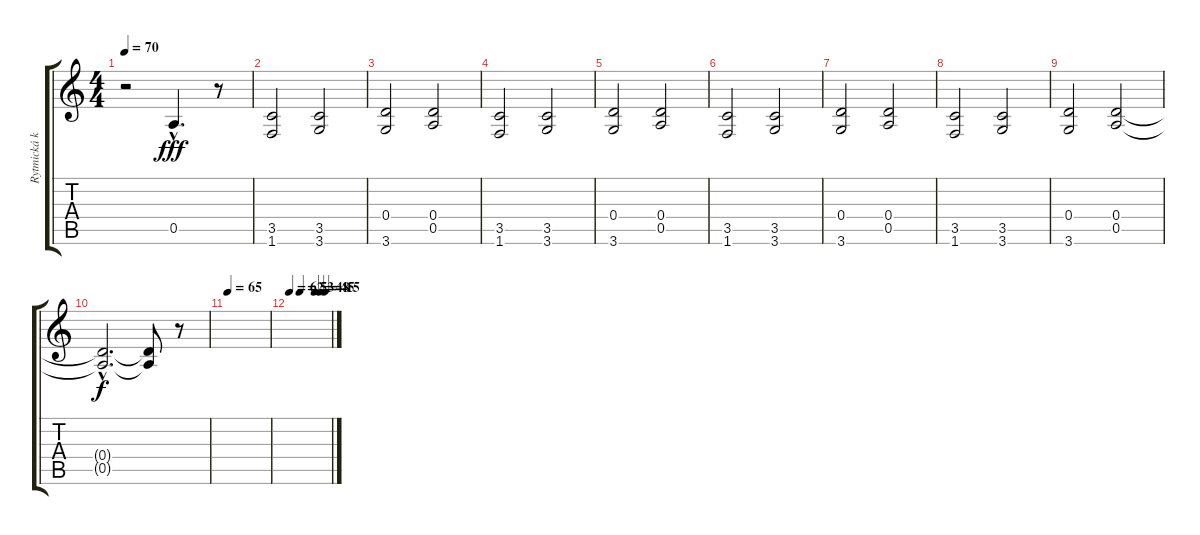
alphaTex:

\track ("Rytmická kytara" "Rytmická k") {instrument distortionguitar}
\staff {score tabs}
\tuning (E4 B3 G3 D3 A2 E2) {hide}
\ts (4 4)
\tempo 70
\clef g2
\ks c
r.2{dy fff} 0.5{hac}.4{d} r.8 |
(3.5 1.6).2 (3.5 3.6).2 |
(0.4 3.6).2 (0.4 0.5).2 |
(3.5 1.6).2 (3.5 3.6).2 |
(0.4 3.6).2 (0.4 0.5).2 |
(3.5 1.6).2 (3.5 3.6).2 |
(0.4 3.6).2 (0.4 0.5).2 |
(3.5 1.6).2 (3.5 3.6).2 |
(0.4 3.6).2 (0.4 0.5).2 |
(0.4{hac t} 0.5{hac t}).2{d dy f} (0.4{t} 0.5{t}).8 r.8 |
\tempo 65
|
\tempo 62
\tempo (53 0.25)
\tempo (48 0.625)
\tempo (45 0.75)
\tempo (15 0.875)
